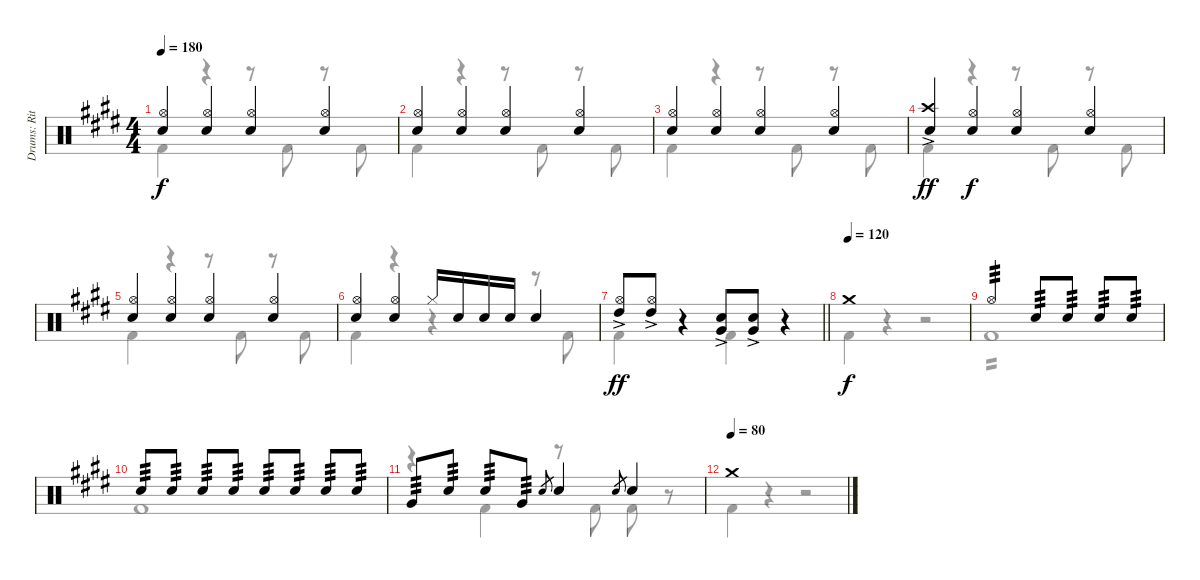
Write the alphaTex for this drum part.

\track ("Drums: Ritsu Tainaka" "Drums: Rit") {instrument percussion}
\staff {score}
\articulation defaults
\voice
\ts (4 4)
\tempo 180
\clef neutral
\ks e
("Hi-Hat (open)" "Electric Snare (hit)").4{dy f} ("Hi-Hat (open)" "Electric Snare (hit)").4 ("Hi-Hat (open)" "Electric Snare (hit)").4 ("Hi-Hat (open)" "Electric Snare (hit)").4 |
("Hi-Hat (open)" "Electric Snare (hit)").4 ("Hi-Hat (open)" "Electric Snare (hit)").4 ("Hi-Hat (open)" "Electric Snare (hit)").4 ("Hi-Hat (open)" "Electric Snare (hit)").4 |
("Hi-Hat (open)" "Electric Snare (hit)").4 ("Hi-Hat (open)" "Electric Snare (hit)").4 ("Hi-Hat (open)" "Electric Snare (hit)").4 ("Hi-Hat (open)" "Electric Snare (hit)").4 |
("Crash high (hit)"{ac} "Electric Snare (hit)").4{dy ff} ("Hi-Hat (open)" "Electric Snare (hit)").4{dy f} ("Hi-Hat (open)" "Electric Snare (hit)").4 ("Hi-Hat (open)" "Electric Snare (hit)").4 |
("Hi-Hat (open)" "Electric Snare (hit)").4 ("Hi-Hat (open)" "Electric Snare (hit)").4 ("Hi-Hat (open)" "Electric Snare (hit)").4 ("Hi-Hat (open)" "Electric Snare (hit)").4 |
("Hi-Hat (open)" "Electric Snare (hit)").4 ("Hi-Hat (open)" "Electric Snare (hit)").4 "Hi-Hat (closed)".16 "Electric Snare (hit)".16 "Electric Snare (hit)".16 "Electric Snare (hit)".16 "Electric Snare (hit)".4 |
\barLineRight lightlight
("Hi-Hat (open)"{ac} "High Tom (hit)"{ac}).8{dy ff} ("Hi-Hat (open)"{ac} "High Tom (hit)"{ac}).8 r.4 ("Electric Snare (hit)"{ac} "Very Low Tom (hit)"{ac}).8 ("Electric Snare (hit)"{ac} "Very Low Tom (hit)"{ac}).8 r.4 |
\tempo (120)
"Crash medium (hit)".1{dy f} |
"Hi-Hat (open)".2{tp 3} "Electric Snare (hit)".8{tp 3} "Electric Snare (hit)".8{tp 3} "Electric Snare (hit)".8{tp 3} "Electric Snare (hit)".8{tp 3} |
"Electric Snare (hit)".8{tp 3} "Electric Snare (hit)".8{tp 3} "Electric Snare (hit)".8{tp 3} "Electric Snare (hit)".8{tp 3} "Electric Snare (hit)".8{tp 3} "Electric Snare (hit)".8{tp 3} "Electric Snare (hit)".8{tp 3} "Electric Snare (hit)".8{tp 3} |
"Very Low Tom (hit)".8{tp 3} "Electric Snare (hit)".8{tp 3} "Electric Snare (hit)".8{tp 3} "Very Low Tom (hit)".8{tp 3} "Electric Snare (hit)".8{gr} "Electric Snare (hit)".4 "Electric Snare (hit)".8{gr} "Electric Snare (hit)".4 |
\tempo (80)
"Crash medium (hit)".1
\voice
\clef neutral
\ottava regular
\simile none
\ks e "Kick (hit) 2".4{dy f}
r.4 r.8 "Kick (hit) 2".8 r.8 "Kick (hit) 2".8 |
"Kick (hit) 2".4 r.4 r.8 "Kick (hit) 2".8 r.8 "Kick (hit) 2".8 |
"Kick (hit) 2".4 r.4 r.8 "Kick (hit) 2".8 r.8 "Kick (hit) 2".8 |
"Kick (hit) 2".4 r.4 r.8 "Kick (hit) 2".8 r.8 "Kick (hit) 2".8 |
"Kick (hit) 2".4 r.4 r.8 "Kick (hit) 2".8 r.8 "Kick (hit) 2".8 |
"Kick (hit) 2".4 r.4 r.4 r.8 "Kick (hit) 2".8 |
\barLineRight lightlight "Kick (hit) 2".4
r.4 "Kick (hit) 2".4 r.4 |
"Kick (hit) 2".4 r.4 r.2 |
"Kick (hit) 2".1{tp 2} |
"Kick (hit) 2".1 |
r.4 "Kick (hit) 2".4 r.8 "Kick (hit) 2".8 "Kick (hit) 2".8 r.8 |
"Kick (hit) 2".4 r.4 r.2
